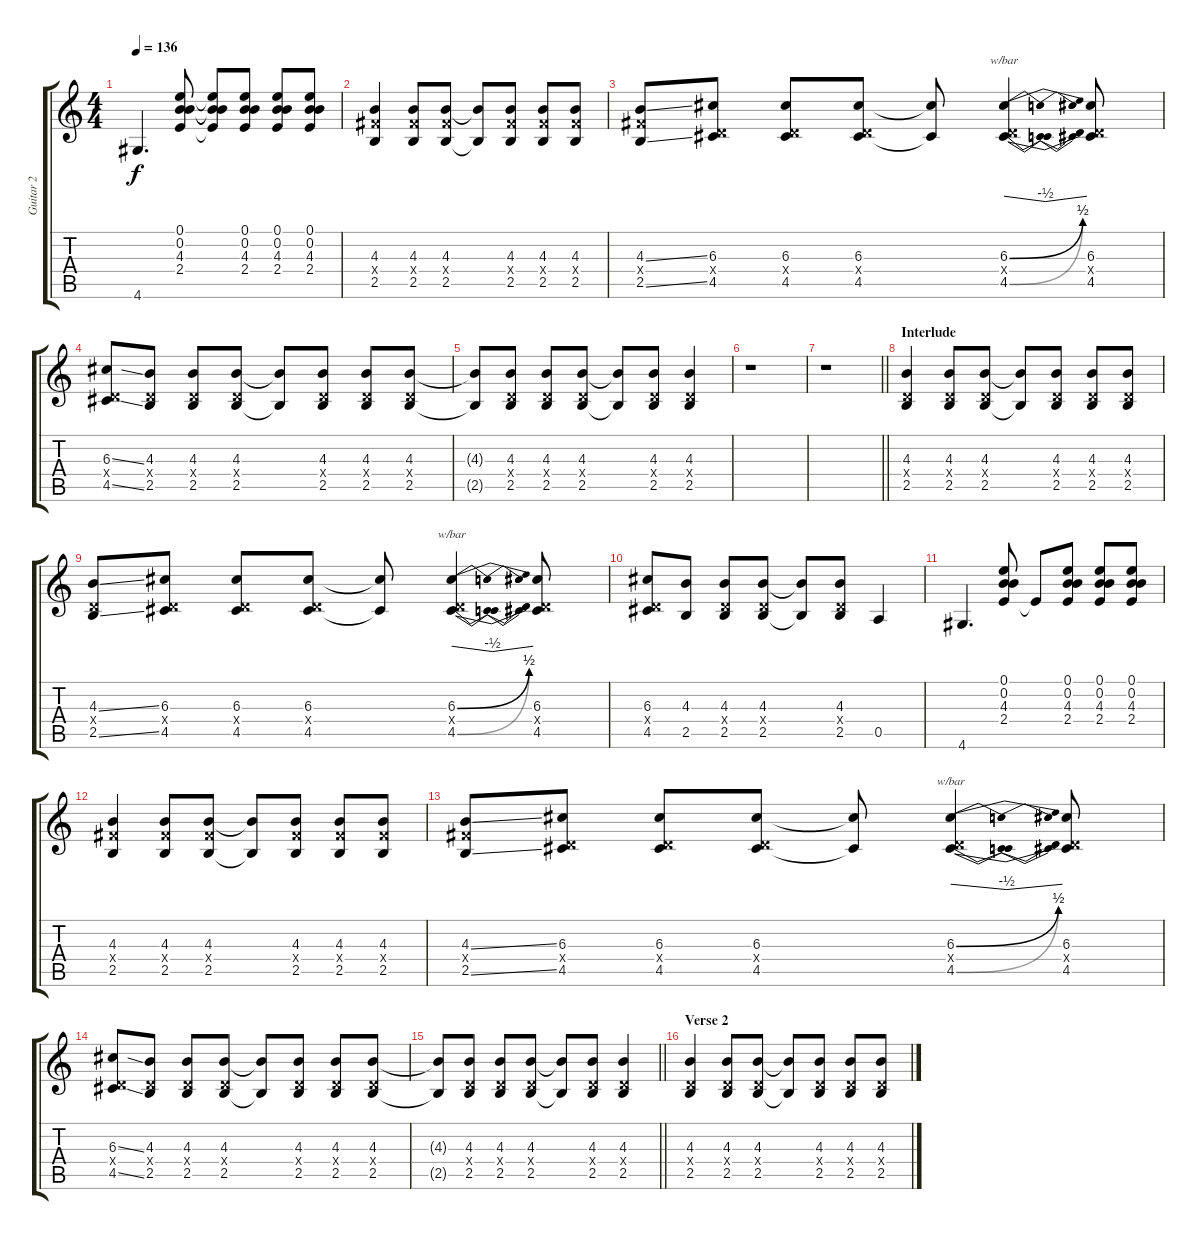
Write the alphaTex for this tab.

\track ("Guitar 2" "Guitar 2") {instrument distortionguitar}
\staff {score tabs}
\tuning (E4 B3 G3 D3 A2 E2) {hide}
\ts (4 4)
\tempo 136
\clef g2
\ks c
4.6.4{d dy f} (0.1 0.2 4.3 2.4).8 (0.1{t} 0.2{t} 4.3{t} 2.4{t}).8 (0.1 0.2 4.3 2.4).8 (0.1 0.2 4.3 2.4).8 (0.1 0.2 4.3 2.4).8 |
(4.3 4.4{x} 2.5).4 (4.3 4.4{x} 2.5).8 (4.3 4.4{x} 2.5).8 (4.3{t} 2.5{t}).8 (4.3 4.4{x} 2.5).8 (4.3 4.4{x} 2.5).8 (4.3 4.4{x} 2.5).8 |
(4.3{ss} 4.4{x} 2.5{ss}).8 (6.3 0.4{x} 4.5).8 (6.3 0.4{x} 4.5).8 (6.3 0.4{x} 4.5).8 (6.3{t} 4.5{t}).8 (6.3{be (bend 0 0 60 2)} 0.4{x} 4.5{be (bend 0 0 60 2)}).4{tbe (dip default 0 0 30 -2 60 0)} (6.3 0.4{x} 4.5).8 |
(6.3{ss} 0.4{x} 4.5{ss}).8 (4.3 0.4{x} 2.5).8 (4.3 0.4{x} 2.5).8 (4.3 0.4{x} 2.5).8 (4.3{t} 2.5{t}).8 (4.3 0.4{x} 2.5).8 (4.3 0.4{x} 2.5).8 (4.3 0.4{x} 2.5).8 |
(4.3{t} 2.5{t}).8 (4.3 0.4{x} 2.5).8 (4.3 0.4{x} 2.5).8 (4.3 0.4{x} 2.5).8 (4.3{t} 2.5{t}).8 (4.3 0.4{x} 2.5).8 (4.3 0.4{x} 2.5).4 |
r.1 |
\barLineRight lightlight
r.1 |
\section ("" "Interlude")
(4.3 0.4{x} 2.5).4 (4.3 0.4{x} 2.5).8 (4.3 0.4{x} 2.5).8 (4.3{t} 2.5{t}).8 (4.3 0.4{x} 2.5).8 (4.3 0.4{x} 2.5).8 (4.3 0.4{x} 2.5).8 |
(4.3{ss} 0.4{x} 2.5{ss}).8 (6.3 0.4{x} 4.5).8 (6.3 0.4{x} 4.5).8 (6.3 0.4{x} 4.5).8 (6.3{t} 4.5{t}).8 (6.3{be (bend 0 0 60 2)} 0.4{x} 4.5{be (bend 0 0 60 2)}).4{tbe (dip default 0 0 30 -2 60 0)} (6.3 0.4{x} 4.5).8 |
(6.3 0.4{x} 4.5).8 (4.3 2.5).8 (4.3 0.4{x} 2.5).8 (4.3 0.4{x} 2.5).8 (4.3{t} 2.5{t}).8 (4.3 0.4{x} 2.5).8 0.5.4 |
4.6.4{d} (0.1 0.2 4.3 2.4).8 2.4{t}.8 (0.1 0.2 4.3 2.4).8 (0.1 0.2 4.3 2.4).8 (0.1 0.2 4.3 2.4).8 |
(4.3 4.4{x} 2.5).4 (4.3 4.4{x} 2.5).8 (4.3 4.4{x} 2.5).8 (4.3{t} 2.5{t}).8 (4.3 4.4{x} 2.5).8 (4.3 4.4{x} 2.5).8 (4.3 4.4{x} 2.5).8 |
(4.3{ss} 4.4{x} 2.5{ss}).8 (6.3 0.4{x} 4.5).8 (6.3 0.4{x} 4.5).8 (6.3 0.4{x} 4.5).8 (6.3{t} 4.5{t}).8 (6.3{be (bend 0 0 60 2)} 0.4{x} 4.5{be (bend 0 0 60 2)}).4{tbe (dip default 0 0 30 -2 60 0)} (6.3 0.4{x} 4.5).8 |
(6.3{ss} 0.4{x} 4.5{ss}).8 (4.3 0.4{x} 2.5).8 (4.3 0.4{x} 2.5).8 (4.3 0.4{x} 2.5).8 (4.3{t} 2.5{t}).8 (4.3 0.4{x} 2.5).8 (4.3 0.4{x} 2.5).8 (4.3 0.4{x} 2.5).8 |
\barLineRight lightlight
(4.3{t} 2.5{t}).8 (4.3 0.4{x} 2.5).8 (4.3 0.4{x} 2.5).8 (4.3 0.4{x} 2.5).8 (4.3{t} 2.5{t}).8 (4.3 0.4{x} 2.5).8 (4.3 0.4{x} 2.5).4 |
\section ("" "Verse 2")
(4.3 0.4{x} 2.5).4 (4.3 0.4{x} 2.5).8 (4.3 0.4{x} 2.5).8 (4.3{t} 2.5{t}).8 (4.3 0.4{x} 2.5).8 (4.3 0.4{x} 2.5).8 (4.3 0.4{x} 2.5).8
